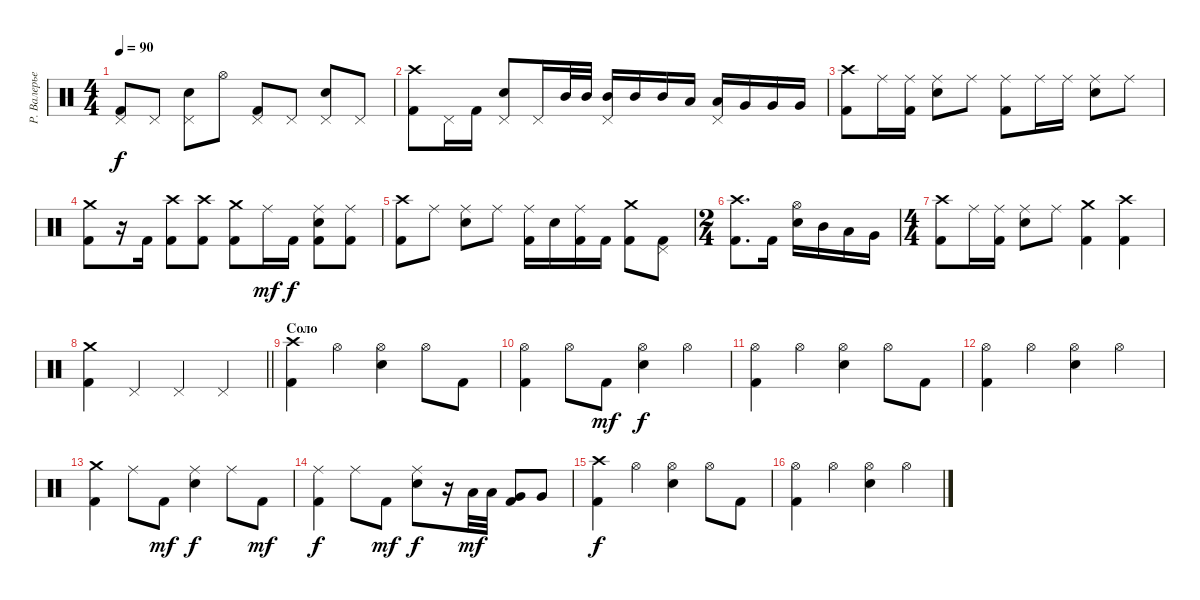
\track ("Р. Валерьев" "Р. Валерье") {instrument percussion}
\staff {score}
\articulation defaults
\ts (4 4)
\tempo 90
\clef neutral
\ks c
("Pedal Hi-Hat (hit)" "Kick (hit) 2").8{dy f} "Pedal Hi-Hat (hit)".8 ("Pedal Hi-Hat (hit)" "Electric Snare (hit)").8 "Hi-Hat (open)".8 ("Pedal Hi-Hat (hit)" "Kick (hit) 2").8 "Pedal Hi-Hat (hit)".8 ("Pedal Hi-Hat (hit)" "Electric Snare (hit)").8 "Pedal Hi-Hat (hit)".8 |
("Crash high (hit)" "Kick (hit) 2").8 "Pedal Hi-Hat (hit)".16 "Kick (hit) 2".16 ("Pedal Hi-Hat (hit)" "Electric Snare (hit)").8 "Pedal Hi-Hat (hit)".16 "Mid Tom (hit)".32 "Mid Tom (hit)".32 ("Mid Tom (hit)" "Pedal Hi-Hat (hit)").16 "Mid Tom (hit)".16 "Mid Tom (hit)".16 "Low Tom (hit)".16 ("Low Tom (hit)" "Pedal Hi-Hat (hit)").16 "Very Low Tom (hit)".16 "Very Low Tom (hit)".16 "Very Low Tom (hit)".16 |
("Crash high (hit)" "Kick (hit) 2").8 "Ride (middle)".16 ("Ride (middle)" "Kick (hit) 2").16 ("Ride (middle)" "Electric Snare (hit)").8 "Ride (middle)".8 ("Ride (middle)" "Kick (hit) 2").8 "Ride (middle)".16 "Ride (middle)".16 ("Ride (middle)" "Electric Snare (hit)").8 "Ride (middle)".8 |
("Crash medium (hit)" "Kick (hit) 2").8 r.16 "Kick (hit) 2".16 ("Crash high (hit)" "Kick (hit) 2").8 ("Crash high (hit)" "Kick (hit) 2").8 ("Crash medium (hit)" "Kick (hit) 2").8 "Ride (middle)".16{dy mf} "Kick (hit) 2".16{dy f} ("Ride (middle)" "Electric Snare (hit)" "Kick (hit) 2").8 ("Ride (middle)" "Kick (hit) 2").8 |
("Crash high (hit)" "Kick (hit) 2").8 "Ride (middle)".8 ("Ride (middle)" "Electric Snare (hit)").8 "Ride (middle)".8 ("Ride (middle)" "Kick (hit) 2").16 "Electric Snare (hit)".16 ("Ride (middle)" "Kick (hit) 2").16 "Kick (hit) 2".16 ("Crash medium (hit)" "Kick (hit) 2").8 ("Pedal Hi-Hat (hit)" "Kick (hit) 2").8 |
\ts (2 4)
("Crash high (hit)" "Kick (hit) 2").8{d} "Kick (hit) 2".16 ("Hi-Hat (open)" "Electric Snare (hit)").16 "Mid Tom (hit)".16 "Low Tom (hit)".16 "Very Low Tom (hit)".16 |
\ts (4 4)
("Crash high (hit)" "Kick (hit) 2").8 "Ride (middle)".16 ("Ride (middle)" "Kick (hit) 2").16 ("Ride (middle)" "Electric Snare (hit)").8 "Ride (middle)".8 ("Crash medium (hit)" "Kick (hit) 2").4 ("Crash high (hit)" "Kick (hit) 2").4 |
\barLineRight lightlight
("Crash medium (hit)" "Kick (hit) 2").4 "Pedal Hi-Hat (hit)".4 "Pedal Hi-Hat (hit)".4 "Pedal Hi-Hat (hit)".4 |
\section ("" "Соло")
("Crash high (hit)" "Kick (hit) 2").4 "Hi-Hat (open)".4 ("Hi-Hat (open)" "Electric Snare (hit)").4 "Hi-Hat (open)".8 "Kick (hit) 2".8 |
("Hi-Hat (open)" "Kick (hit) 2").4 "Hi-Hat (open)".8 "Kick (hit) 2".8{dy mf} ("Hi-Hat (open)" "Electric Snare (hit)").4{dy f} "Hi-Hat (open)".4 |
("Hi-Hat (open)" "Kick (hit) 2").4 "Hi-Hat (open)".4 ("Hi-Hat (open)" "Electric Snare (hit)").4 "Hi-Hat (open)".8 "Kick (hit) 2".8 |
("Hi-Hat (open)" "Kick (hit) 2").4 "Hi-Hat (open)".4 ("Hi-Hat (open)" "Electric Snare (hit)").4 "Hi-Hat (open)".4 |
("Crash medium (hit)" "Kick (hit) 2").4 "Ride (middle)".8 "Kick (hit) 2".8{dy mf} ("Ride (middle)" "Electric Snare (hit)").4{dy f} "Ride (middle)".8 "Kick (hit) 2".8{dy mf} |
("Ride (middle)" "Kick (hit) 2").4{dy f} "Ride (middle)".8 "Kick (hit) 2".8{dy mf} ("Ride (middle)" "Electric Snare (hit)").8{dy f} r.16 "Low Tom (hit)".32{dy mf} "Low Tom (hit)".32 ("Very Low Tom (hit)" "Kick (hit) 2").8 "Very Low Tom (hit)".8 |
("Crash high (hit)" "Kick (hit) 2").4{dy f} "Hi-Hat (open)".4 ("Hi-Hat (open)" "Electric Snare (hit)").4 "Hi-Hat (open)".8 "Kick (hit) 2".8 |
("Hi-Hat (open)" "Kick (hit) 2").4 "Hi-Hat (open)".4 ("Hi-Hat (open)" "Electric Snare (hit)").4 "Hi-Hat (open)".4
